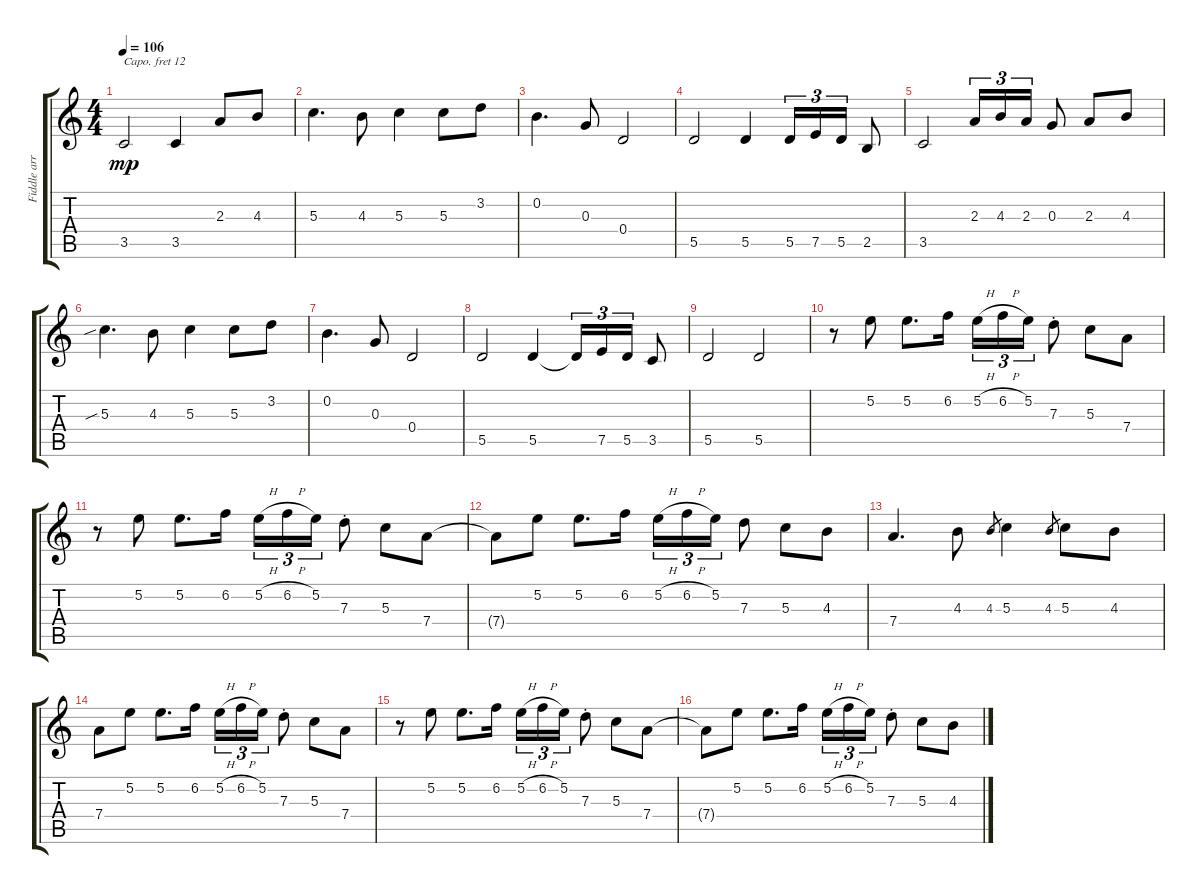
\track ("Fiddle arranged for guitar" "Fiddle arr") {instrument fiddle}
\staff {score tabs}
\capo 12
\tuning (E4 B3 G3 D3 A2 E2) {hide}
\ts (4 4)
\tempo 106
\clef g2
\ks c
3.5.2{dy mp} 3.5.4 2.3.8 4.3.8 |
5.3.4{d} 4.3.8 5.3.4 5.3.8 3.2.8 |
0.2.4{d} 0.3.8 0.4.2 |
5.5.2 5.5.4 5.5.16{tu (3 2)} 7.5.16{tu (3 2)} 5.5.16{tu (3 2)} 2.5.8 |
3.5.2 2.3.16{tu (3 2)} 4.3.16{tu (3 2)} 2.3.16{tu (3 2)} 0.3.8 2.3.8 4.3.8 |
5.3{sib}.4{d} 4.3.8 5.3.4 5.3.8 3.2.8 |
0.2.4{d} 0.3.8 0.4.2 |
5.5.2 5.5.4 5.5{t}.16{tu (3 2)} 7.5.16{tu (3 2)} 5.5.16{tu (3 2)} 3.5.8 |
5.5.2 5.5.2 |
r.8 5.2.8 5.2.8{d} 6.2.16 5.2{h}.16{tu (3 2)} 6.2{h}.16{tu (3 2)} 5.2.16{tu (3 2)} 7.3{st}.8 5.3.8 7.4.8 |
r.8 5.2.8 5.2.8{d} 6.2.16 5.2{h}.16{tu (3 2)} 6.2{h}.16{tu (3 2)} 5.2.16{tu (3 2)} 7.3{st}.8 5.3.8 7.4.8 |
7.4{t}.8 5.2.8 5.2.8{d} 6.2.16 5.2{h}.16{tu (3 2)} 6.2{h}.16{tu (3 2)} 5.2.16{tu (3 2)} 7.3.8 5.3.8 4.3.8 |
7.4.4{d} 4.3.8 4.3.8{gr} 5.3.4 4.3.8{gr} 5.3.8 4.3.8 |
7.4.8 5.2.8 5.2.8{d} 6.2.16 5.2{h}.16{tu (3 2)} 6.2{h}.16{tu (3 2)} 5.2.16{tu (3 2)} 7.3{st}.8 5.3.8 7.4.8 |
r.8 5.2.8 5.2.8{d} 6.2.16 5.2{h}.16{tu (3 2)} 6.2{h}.16{tu (3 2)} 5.2.16{tu (3 2)} 7.3{st}.8 5.3.8 7.4.8 |
7.4{t}.8 5.2.8 5.2.8{d} 6.2.16 5.2{h}.16{tu (3 2)} 6.2{h}.16{tu (3 2)} 5.2.16{tu (3 2)} 7.3{st}.8 5.3.8 4.3.8
